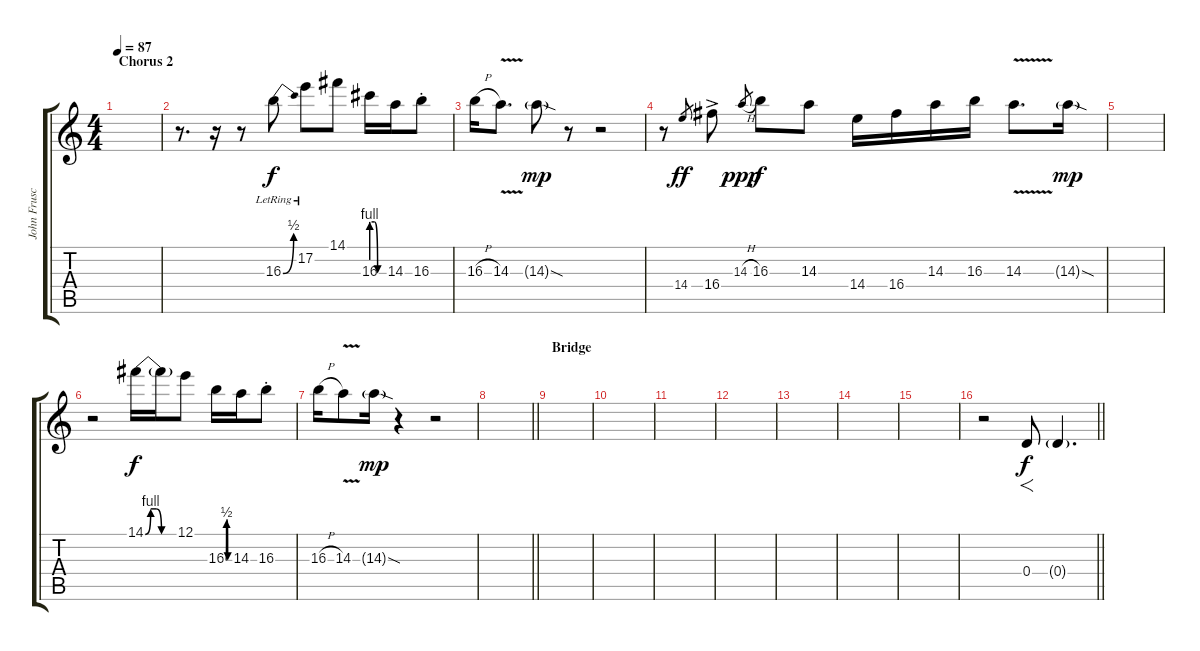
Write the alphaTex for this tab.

\track ("John Frusciante" "John Frusc") {instrument overdrivenguitar}
\staff {score tabs}
\tuning (E4 B3 G3 D3 A2 E2) {hide}
\ts (4 4)
\section ("" "Chorus 2")
\tempo 87
\clef g2
\ks c
|
r.8{d} r.16 r.8 16.3{be (bend 0 0 60 2) lr}.8 17.2{lr}.8 14.1.8 16.3{be (custom 0 4 15 4 30 0 60 0)}.16 14.3.16 16.3{st}.8 |
16.3{h}.16 14.3{v}.8{d} 14.3{sod g}.8{dy mp} r.8 r.2 |
r.8 14.4.8{gr dy ff} 16.4{ac}.8 14.3{h}.8{gr dy ppp} 16.3.8{dy f} 14.3.8 14.4.16 16.4.16 14.3.16 16.3.16 14.3{v}.8{d} 14.3{sod g}.16{dy mp} |
|
r.2 14.1{be (custom 0 0 10 4 20 4 30 0 60 0)}.16{dy f} 14.1{t}.16 12.1.8 16.3{be (custom 0 0 10 2 20 2 30 0 60 0)}.16 14.3.16 16.3{st}.8 |
16.3{h}.16 14.3{v}.8 14.3{sod g}.16{dy mp} r.4 r.2 |
\barLineRight lightlight
|
\section ("" "Bridge")
|
|
|
|
|
|
|
\barLineRight lightlight
r.2{volume 13} 0.4.8{f dy f} 0.4{g}.4{d}
